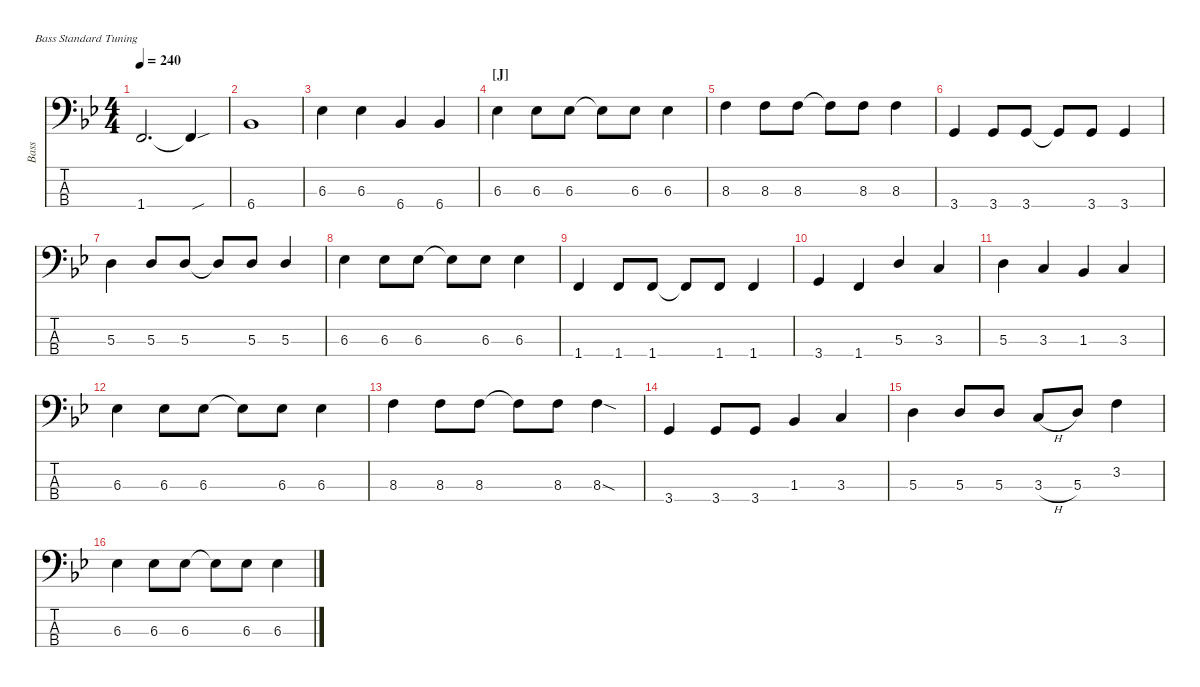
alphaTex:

\defaultSystemsLayout 4
\hideDynamics
\bracketExtendMode nobrackets
\otherSystemsTrackNameOrientation horizontal
\track ("Bass" "Bass") {defaultSystemsLayout 4 instrument electricbassfinger}
\staff {score tabs}
\tuning (G2 D2 A1 E1)
\ts (4 4)
\tempo 240
\clef f4
\scale
0.939895
\ks bb
1.4{acc forcenatural}.2{d dy f beam Up} 1.4{sou t acc forcenatural}.4{beam Up} |
\scale
0.939895 6.4{acc b}.1{beam Up} |
\scale
0.957579 6.3{acc b}.4{beam Down} 6.3{acc b}.4{beam Down} 6.4{acc b}.4{beam Up} 6.4{acc b}.4{beam Up} |
\section ("J" "")
\scale
1.16705 6.3{acc b}.4{beam Down} 6.3{acc b}.8{beam Down} 6.3{acc b}.8{beam Down} 6.3{t acc b}.8{beam Down} 6.3{acc b}.8{beam Down} 6.3{acc b}.4{beam Down} |
\scale
0.944316 8.3{acc forcenatural}.4{beam Down} 8.3{acc forcenatural}.8{beam Down} 8.3{acc forcenatural}.8{beam Down} 8.3{t acc forcenatural}.8{beam Down} 8.3{acc forcenatural}.8{beam Down} 8.3{acc forcenatural}.4{beam Down} |
\scale
0.944316 3.4{acc forcenatural}.4{beam Up} 3.4{acc forcenatural}.8{beam Up} 3.4{acc forcenatural}.8{beam Up} 3.4{t acc forcenatural}.8{beam Up} 3.4{acc forcenatural}.8{beam Up} 3.4{acc forcenatural}.4{beam Up} |
\scale
0.944316 5.3{acc forcenatural}.4{beam Down} 5.3{acc forcenatural}.8{beam Up} 5.3{acc forcenatural}.8{beam Up} 5.3{t acc forcenatural}.8{beam Up} 5.3{acc forcenatural}.8{beam Up} 5.3{acc forcenatural}.4{beam Up} |
\scale
1.16705 6.3{acc b}.4{beam Down} 6.3{acc b}.8{beam Down} 6.3{acc b}.8{beam Down} 6.3{t acc b}.8{beam Down} 6.3{acc b}.8{beam Down} 6.3{acc b}.4{beam Down} |
\scale
0.944316 1.4{acc forcenatural}.4{beam Up} 1.4{acc forcenatural}.8{beam Up} 1.4{acc forcenatural}.8{beam Up} 1.4{t acc forcenatural}.8{beam Up} 1.4{acc forcenatural}.8{beam Up} 1.4{acc forcenatural}.4{beam Up} |
\scale
0.944316 3.4{acc forcenatural}.4{beam Up} 1.4{acc forcenatural}.4{beam Up} 5.3{acc forcenatural}.4{beam Up} 3.3{acc forcenatural}.4{beam Up} |
\scale
0.944316 5.3{acc forcenatural}.4{beam Down} 3.3{acc forcenatural}.4{beam Up} 1.3{acc b}.4{beam Up} 3.3{acc forcenatural}.4{beam Up} |
\scale
1.16705 6.3{acc b}.4{beam Down} 6.3{acc b}.8{beam Down} 6.3{acc b}.8{beam Down} 6.3{t acc b}.8{beam Down} 6.3{acc b}.8{beam Down} 6.3{acc b}.4{beam Down} |
\scale
0.944316 8.3{acc forcenatural}.4{beam Down} 8.3{acc forcenatural}.8{beam Down} 8.3{acc forcenatural}.8{beam Down} 8.3{t acc forcenatural}.8{beam Down} 8.3{acc forcenatural}.8{beam Down} 8.3{sod acc forcenatural}.4{beam Down} |
\scale
0.944316 3.4{acc forcenatural}.4{beam Up} 3.4{acc forcenatural}.8{beam Up} 3.4{acc forcenatural}.8{beam Up} 1.3{acc b}.4{beam Up} 3.3{acc forcenatural}.4{beam Up} |
\scale
0.944316 5.3{acc forcenatural}.4{beam Down} 5.3{acc forcenatural}.8{beam Up} 5.3{acc forcenatural}.8{beam Up} 3.3{h acc forcenatural}.8{beam Up} 5.3{acc forcenatural}.8{beam Up} 3.2{acc forcenatural}.4{beam Down} |
\scale
1.16705 6.3{acc b}.4{beam Down} 6.3{acc b}.8{beam Down} 6.3{acc b}.8{beam Down} 6.3{t acc b}.8{beam Down} 6.3{acc b}.8{beam Down} 6.3{acc b}.4{beam Down}
